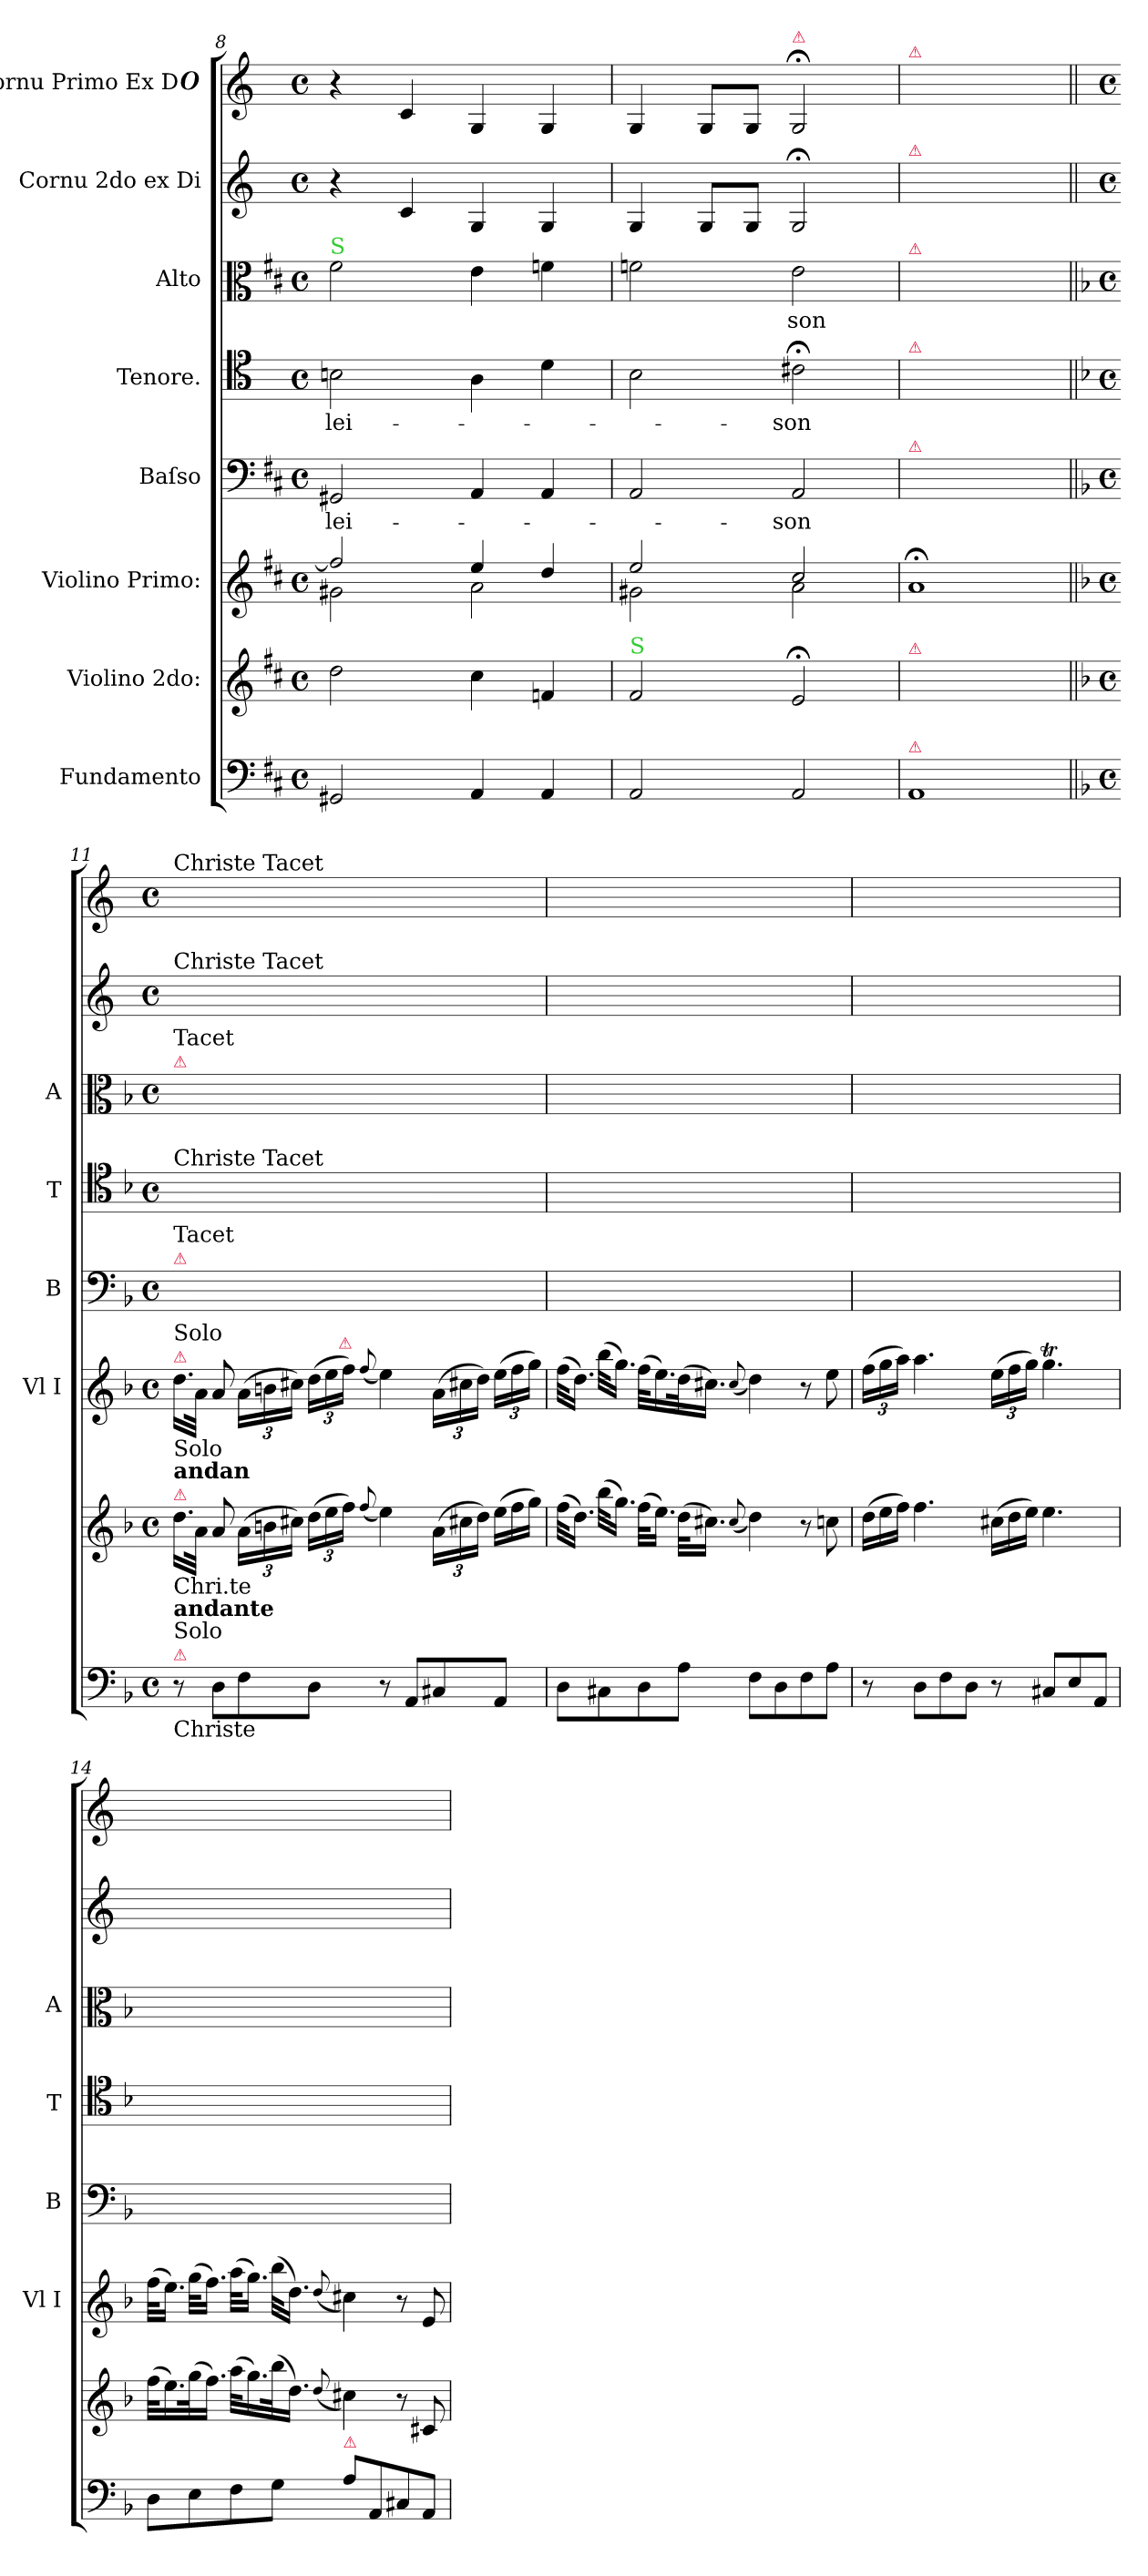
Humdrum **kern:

**kern	**dynam	**kern	**dynam	**kern	**dynam	**kern	**text	**kern	**text	**kern	**text	**kern	**kern
*part8	*part8	*part7	*part7	*part6	*part6	*part5	*part5	*part4	*part4	*part3	*part3	*part2	*part1
*staff8	*staff8	*staff7	*staff7	*staff6	*staff6	*staff5	*staff5	*staff4	*staff4	*staff3	*staff3	*staff2	*staff1
*I"Fundamento	*	*I"Violino 2do:	*	*I"Violino Primo:	*	*I"Baſso	*	*I"Tenore.	*	*I"Alto	*	*I"Cornu 2do ex Di	*I"Cornu Primo Ex D#
*	*	*	*	*I'Vl I	*	*I'B	*	*I'T	*	*I'A	*	*	*
*clefF4	*	*clefG2	*	*clefG2	*	*clefF4	*	*clefC4	*	*clefC3	*	*clefG2	*clefG2
*	*	*	*	*	*	*	*	*	*	*	*	*ITrd6c10	*ITrd6c10
*k[f#c#]	*	*k[f#c#]	*	*k[f#c#]	*	*k[f#c#]	*	*	*	*k[f#c#]	*	*k[f#c#]	*k[f#c#]
*M4/4	*	*M4/4	*	*M4/4	*	*M4/4	*	*M4/4	*	*M4/4	*	*M4/4	*M4/4
*met(c)	*	*met(c)	*	*met(c)	*	*met(c)	*	*met(c)	*	*met(c)	*	*met(c)	*met(c)
=8	=8	=8	=8	=8	=8	=8	=8	=8	=8	=8	=8	=8	=8
*	*	*	*	*^	*	*	*	*	*	*	*	*	*
!	!	!	!	!	!	!	!	!	!	!	!LO:TX:a:color=limegreen:t=S	!	!	!
2GG#X/	.	2dd\	.	2ff/]	2g#X\	.	2GG#X/	-lei-	2Bn\	-lei-	2f#\	.	4r	4r
.	.	.	.	.	.	.	.	.	.	.	.	.	4D/	4D/
4AA/	.	4cc#\	.	4ee/	2a\	.	4AA/	.	4A\	.	4e\	.	4AA/	4AA/
4AA/	.	4fn/	.	4dd/	.	.	4AA/	.	4d\	.	4fn\	.	4AA/	4AA/
=9	=9	=9	=9	=9	=9	=9	=9	=9	=9	=9	=9	=9	=9	=9
!	!	!LO:TX:a:color=limegreen:t=S	!	!	!	!	!	!	!	!	!	!	!	!
2AA/	.	2f#/	.	2ee/	2g#X\	.	2AA/	.	2B\	.	2fn\	.	4AA/	4AA/
.	.	.	.	.	.	.	.	.	.	.	.	.	8AA/L	8AA/L
.	.	.	.	.	.	.	.	.	.	.	.	.	8AA/J	8AA/J
!	!	!	!	!	!	!	!	!	!	!	!	!	!	!LO:TX:a:color=crimson:t=⚠
2AA/	.	2e;</	.	2cc#/	2a\	.	2AA/	-son	2c#;<\	-son	2e\	-son	2AA;</	2AA;</
=10	=10	=10	=10	=10	=10	=10	=10	=10	=10	=10	=10	=10	=10	=10
!	!	!	!	!	!	!	!	!	!	!	!	!	!	!LO:TX:a:color=crimson:t=⚠
!	!	!	!	!	!	!	!	!	!	!	!	!	!LO:TX:a:color=crimson:t=⚠	!
!	!	!	!	!	!	!	!	!	!	!	!LO:TX:a:color=crimson:t=⚠	!	!	!
!	!	!	!	!	!	!	!	!	!LO:TX:a:color=crimson:t=⚠	!	!	!	!	!
!	!	!	!	!	!	!	!LO:TX:a:color=crimson:t=⚠	!	!	!	!	!	!	!
!	!	!LO:TX:a:color=crimson:t=⚠	!	!	!	!	!	!	!	!	!	!	!	!
!LO:TX:a:color=crimson:t=⚠	!	!	!	!	!	!	!	!	!	!	!	!	!	!
*	*	*	*	*v	*v	*	*	*	*	*	*	*	*	*
1AA	.	1ryy	.	1a;<	.	1ryy	.	1ryy	.	1ryy	.	1ryy	1ryy
=11||	=11||	=11||	=11||	=11||	=11||	=11||	=11||	=11||	=11||	=11||	=11||	=11||	=11||
*k[b-]	*	*k[b-]	*	*k[b-]	*	*k[b-]	*	*k[b-]	*	*k[b-]	*	*	*
*F:	*	*F:	*	*F:	*	*F:	*	*	*	*F:	*	*	*
*M4/4	*	*M4/4	*	*M4/4	*	*M4/4	*	*M4/4	*	*M4/4	*	*M4/4	*M4/4
*met(c)	*	*met(c)	*	*met(c)	*	*met(c)	*	*met(c)	*	*met(c)	*	*met(c)	*met(c)
!	!	!	!	!	!	!	!	!	!	!	!	!	!LO:TX:a:t=Christe Tacet
!	!	!	!	!	!	!	!	!	!	!	!	!LO:TX:a:t=Christe Tacet	!
!	!	!	!	!	!	!	!	!	!	!LO:TX:a:color=crimson:t=⚠	!	!	!
!	!	!	!	!	!	!	!	!	!	!LO:TX:a:t=Tacet	!	!	!
!	!	!	!	!	!	!	!	!LO:TX:a:t=Christe Tacet	!	!	!	!	!
!	!	!	!	!	!	!LO:TX:a:color=crimson:t=⚠	!	!	!	!	!	!	!
!	!	!	!	!	!	!LO:TX:a:t=Tacet	!	!	!	!	!	!	!
!	!	!	!	!LO:TX:a:color=crimson:t=⚠	!	!	!	!	!	!	!	!	!
!	!	!	!	!LO:TX:a:t=Solo	!	!	!	!	!	!	!	!	!
!	!	!LO:TX:a:color=crimson:t=⚠	!	!	!	!	!	!	!	!	!	!	!
!	!	!LO:TX:b:t=Chri.te	!	!	!	!	!	!	!	!	!	!	!
!	!	!LO:TX:a:B:t=andan	!	!	!	!	!	!	!	!	!	!	!
!	!	!LO:TX:a:t=Solo	!	!	!	!	!	!	!	!	!	!	!
!LO:TX:a:color=crimson:t=⚠	!	!	!	!	!	!	!	!	!	!	!	!	!
!LO:TX:b:t=Christe	!	!	!	!	!	!	!	!	!	!	!	!	!
!LO:TX:a:t=Solo	!	!	!	!	!	!	!	!	!	!	!	!	!
!LO:TX:a:B:t=andante	!	!	!	!	!	!	!	!	!	!	!	!	!
8r	.	16.dd\LL	.	16.dd\LL	.	1ryy	.	1ryy	.	1ryy	.	1ryy	1ryy
.	.	32a\JJk	.	32a\JJk	.	.	.	.	.	.	.	.	.
8D\L	.	8a/	.	8a/	.	.	.	.	.	.	.	.	.
8F\	.	(24a\LL	.	(24a\LL	.	.	.	.	.	.	.	.	.
.	.	24bn\	.	24bn\	.	.	.	.	.	.	.	.	.
.	.	24cc#X\JJ)	.	24cc#X\JJ)	.	.	.	.	.	.	.	.	.
8D\J	.	(24dd\LL	.	(24dd\LL	.	.	.	.	.	.	.	.	.
.	.	24ee\	.	24ee\	.	.	.	.	.	.	.	.	.
!	!	!	!	!LO:TX:a:color=crimson:t=⚠	!	!	!	!	!	!	!	!	!
.	.	24ff\JJ)	.	24ff\JJ)	.	.	.	.	.	.	.	.	.
.	.	(<8qqff/	.	(<8qqff/	.	.	.	.	.	.	.	.	.
8r	.	4ee\)	.	4ee\)	.	.	.	.	.	.	.	.	.
8AA/L	.	.	.	.	.	.	.	.	.	.	.	.	.
8C#X/	.	(24a\LL	.	(24a\LL	.	.	.	.	.	.	.	.	.
.	.	24cc#X\	.	24cc#X\	.	.	.	.	.	.	.	.	.
.	.	24dd\JJ)	.	24dd\JJ)	.	.	.	.	.	.	.	.	.
*	*	*Xtuplet	*	*	*	*	*	*	*	*	*	*	*
8AA/J	.	(24ee\LL	.	(24ee\LL	.	.	.	.	.	.	.	.	.
.	.	24ff\	.	24ff\	.	.	.	.	.	.	.	.	.
.	.	24gg\JJ)	.	24gg\JJ)	.	.	.	.	.	.	.	.	.
=12	=12	=12	=12	=12	=12	=12	=12	=12	=12	=12	=12	=12	=12
8D\L	.	(32ff\KLL	.	(32ff\KLL	.	1ryy	.	1ryy	.	1ryy	.	1ryy	1ryy
.	.	16.dd\JJ)	.	16.dd\JJ)	.	.	.	.	.	.	.	.	.
8C#X\	.	(32bb-\KLL	.	(32bb-\KLL	.	.	.	.	.	.	.	.	.
.	.	16.gg\JJ)	.	16.gg\JJ)	.	.	.	.	.	.	.	.	.
8D\	.	(32ff\KLL	.	(32ff\KLL	.	.	.	.	.	.	.	.	.
.	.	16.ee\JJ)	.	16.ee\)	.	.	.	.	.	.	.	.	.
8A\J	.	(32dd\KLL	.	(32dd\K	.	.	.	.	.	.	.	.	.
.	.	16.cc#X\JJ)	.	16.cc#X\JJ)	.	.	.	.	.	.	.	.	.
.	.	(<8qqcc#/	.	(<8qqcc#/	.	.	.	.	.	.	.	.	.
8F\L	.	4dd\)	.	4dd\)	.	.	.	.	.	.	.	.	.
8D\	.	.	.	.	.	.	.	.	.	.	.	.	.
8F\	.	8r	.	8r	.	.	.	.	.	.	.	.	.
8A\J	.	8ccn\	.	8ee\	.	.	.	.	.	.	.	.	.
=13	=13	=13	=13	=13	=13	=13	=13	=13	=13	=13	=13	=13	=13
8r	.	(24dd\LL	.	(24ff\LL	.	1ryy	.	1ryy	.	1ryy	.	1ryy	1ryy
.	.	24ee\	.	24gg\	.	.	.	.	.	.	.	.	.
.	.	24ff\JJ)	.	24aa\JJ)	.	.	.	.	.	.	.	.	.
!	!LO:DY:a	!	!	!	!	!	!	!	!	!	!	!	!
8D\L	pia	4.ff\	.	4.aa\	.	.	.	.	.	.	.	.	.
8F\	.	.	.	.	.	.	.	.	.	.	.	.	.
8D\J	.	.	.	.	.	.	.	.	.	.	.	.	.
8r	.	(24cc#X\LL	.	(24ee\LL	.	.	.	.	.	.	.	.	.
.	.	24dd\	.	24ff\	.	.	.	.	.	.	.	.	.
.	.	24ee\JJ)	.	24gg\JJ)	.	.	.	.	.	.	.	.	.
8C#X/L	.	4.ee\	.	4.ggT\	.	.	.	.	.	.	.	.	.
8E/	.	.	.	.	.	.	.	.	.	.	.	.	.
8AA/J	.	.	.	.	.	.	.	.	.	.	.	.	.
=14	=14	=14	=14	=14	=14	=14	=14	=14	=14	=14	=14	=14	=14
8D\L	.	(32ff\KLL	.	(32ff\KLL	.	1ryy	.	1ryy	.	1ryy	.	1ryy	1ryy
.	.	16.ee\)	.	16.ee\JJ)	.	.	.	.	.	.	.	.	.
8E\	.	(32gg\K	.	(32gg\KLL	.	.	.	.	.	.	.	.	.
.	.	16.ff\JJ)	.	16.ff\JJ)	.	.	.	.	.	.	.	.	.
8F\	.	(32aa\KLL	.	(32aa\KLL	.	.	.	.	.	.	.	.	.
.	.	16.gg\)	.	16.gg\JJ)	.	.	.	.	.	.	.	.	.
8G\J	.	(32bb-\K	.	(32bb-\KLL	.	.	.	.	.	.	.	.	.
.	.	16.dd\JJ)	.	16.dd\JJ)	.	.	.	.	.	.	.	.	.
.	.	(<8qqdd/	.	(<8qqdd/	.	.	.	.	.	.	.	.	.
!LO:TX:a:color=crimson:t=⚠	!	!	!	!	!	!	!	!	!	!	!	!	!
8A/L	.	4cc#X\)	.	4cc#X\)	.	.	.	.	.	.	.	.	.
8AA/	.	.	.	.	.	.	.	.	.	.	.	.	.
8C#X/	.	8r	.	8r	.	.	.	.	.	.	.	.	.
!	!	!	!LO:DY:a	!	!LO:DY:a	!	!	!	!	!	!	!	!
8AA/J	.	8c#X/	pia	8e/	pia	.	.	.	.	.	.	.	.
=	=	=	=	=	=	=	=	=	=	=	=	=	=
*-	*-	*-	*-	*-	*-	*-	*-	*-	*-	*-	*-	*-	*-
